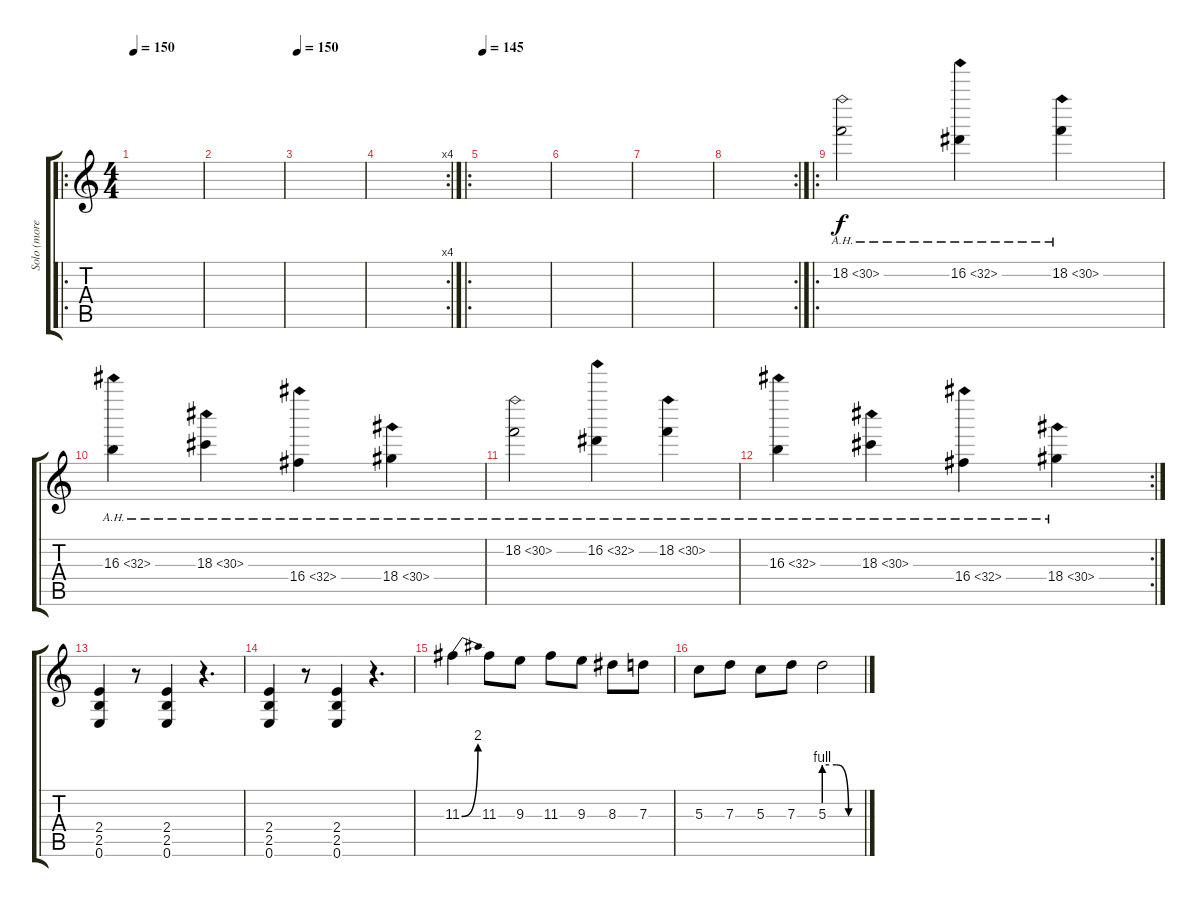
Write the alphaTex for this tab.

\track ("Solo (morello)" "Solo (more") {instrument overdrivenguitar}
\staff {score tabs}
\tuning (E4 B3 G3 D3 A2 E2) {hide}
\ro
\ts (4 4)
\tempo 150
\clef g2
\ks c
|
|
\tempo 150
|
\rc 4
|
\ro
\tempo 145
|
|
|
\rc 2
|
\ro
18.2{ah 12}.2 16.2{ah 16}.4 18.2{ah 12}.4 |
16.3{ah 16}.4 18.3{ah 12}.4 16.4{ah 16}.4 18.4{ah 12}.4 |
18.2{ah 12}.2 16.2{ah 16}.4 18.2{ah 12}.4 |
\rc 2
16.3{ah 16}.4 18.3{ah 12}.4 16.4{ah 16}.4 18.4{ah 12}.4 |
(2.4 2.5 0.6).4 r.8 (2.4 2.5 0.6).4 r.4{d} |
(2.4 2.5 0.6).4 r.8 (2.4 2.5 0.6).4 r.4{d} |
11.3{be (bend 0 0 60 8)}.4 11.3.8 9.3.8 11.3.8 9.3.8 8.3.8 7.3.8 |
5.3.8 7.3.8 5.3.8 7.3.8 5.3{be (custom 0 4 20 4 40 0 60 0)}.2
